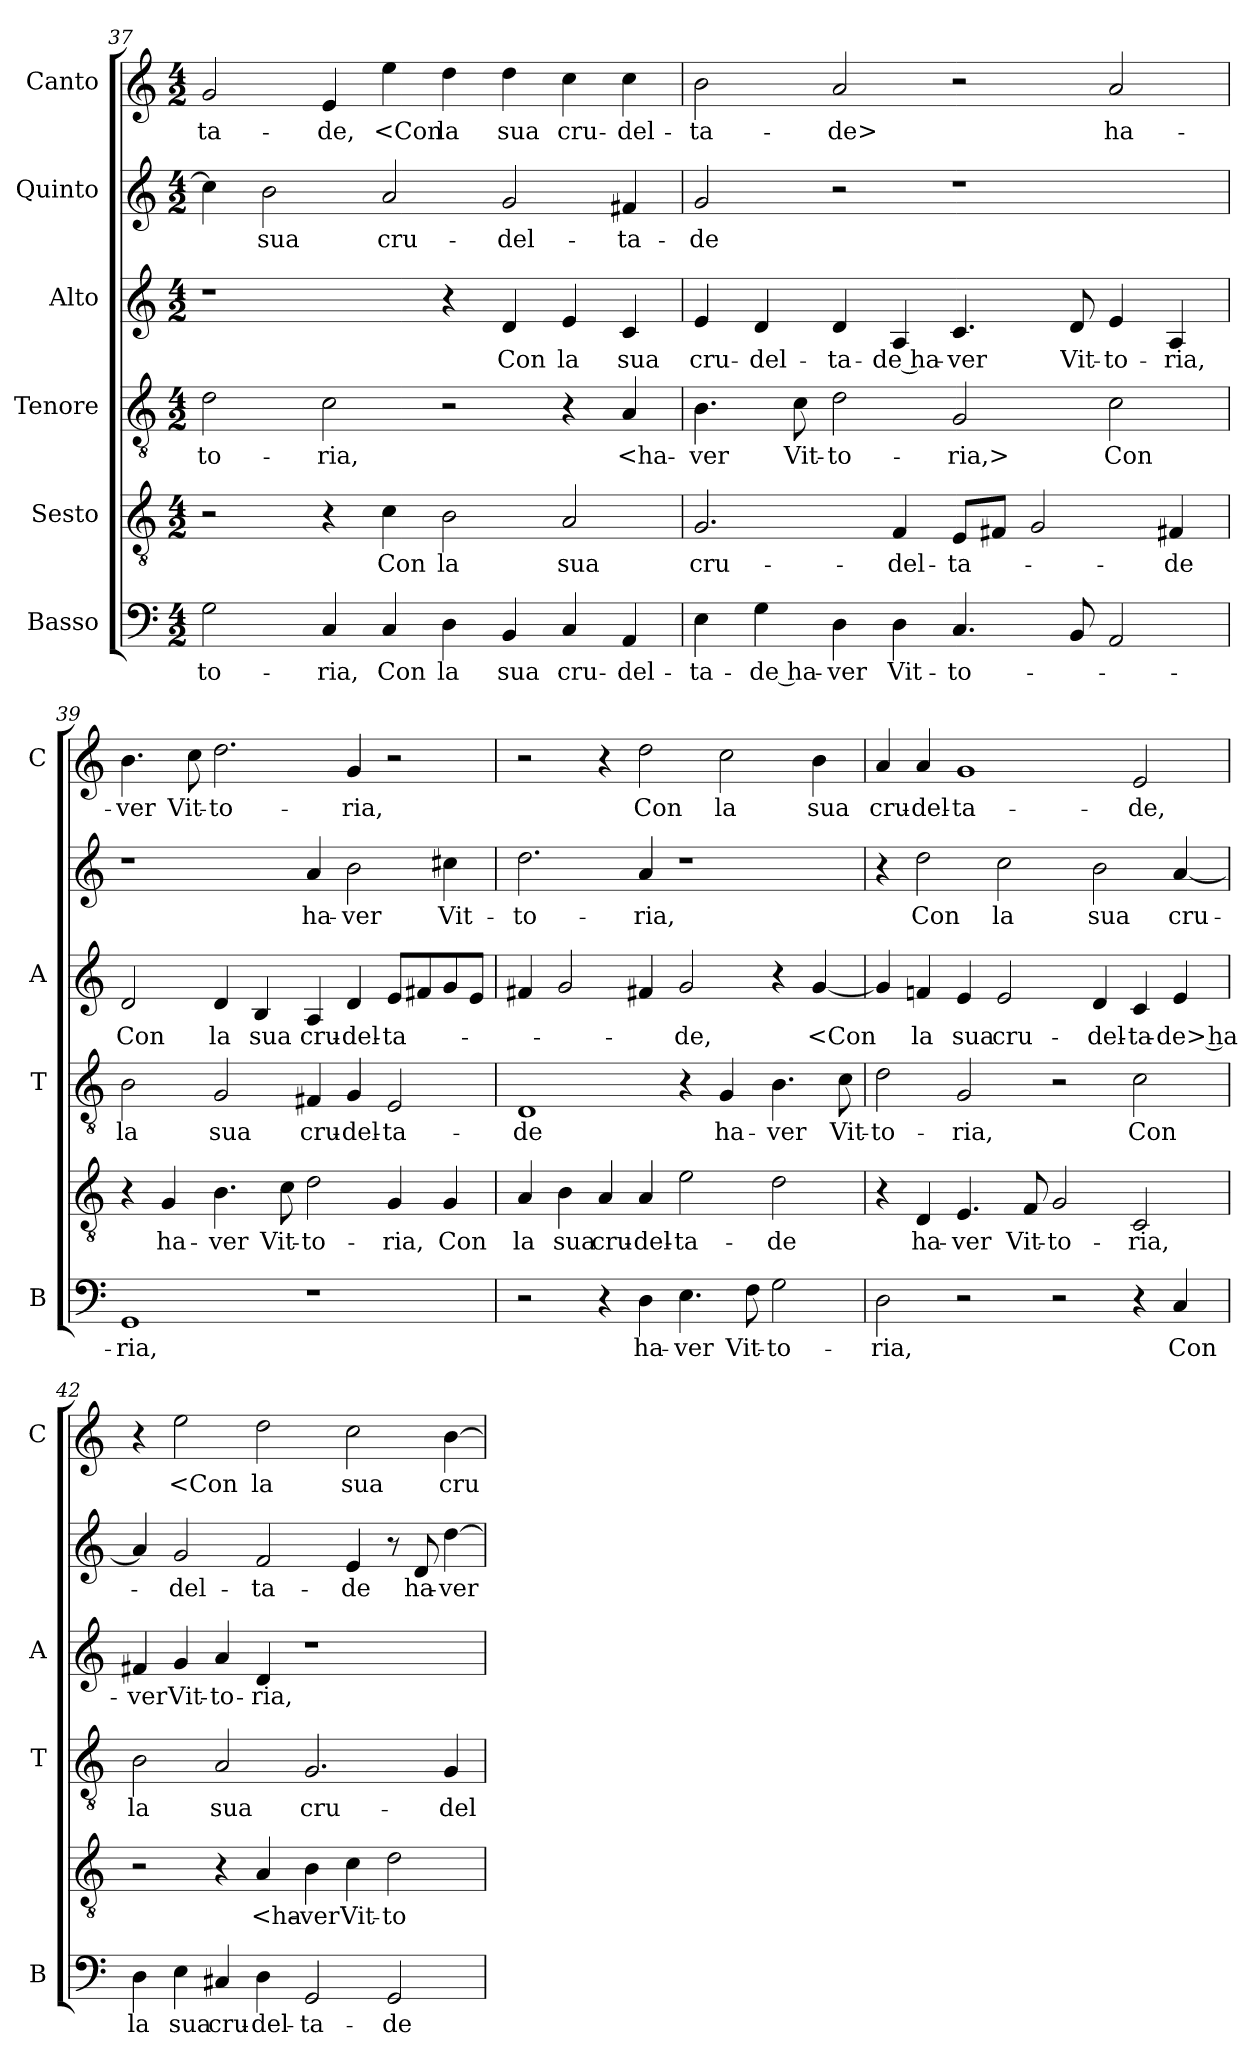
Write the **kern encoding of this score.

**kern	**text	**kern	**text	**kern	**text	**kern	**text	**kern	**text	**kern	**text
*part6	*part6	*part5	*part5	*part4	*part4	*part3	*part3	*part2	*part2	*part1	*part1
*staff6	*staff6	*staff5	*staff5	*staff4	*staff4	*staff3	*staff3	*staff2	*staff2	*staff1	*staff1
*I"Basso	*	*I"Sesto	*	*I"Tenore	*	*I"Alto	*	*I"Quinto	*	*I"Canto	*
*I'B	*	*	*	*I'T	*	*I'A	*	*	*	*I'C	*
*clefF4	*	*clefGv2	*	*clefGv2	*	*clefG2	*	*clefG2	*	*clefG2	*
*k[]	*	*k[]	*	*k[]	*	*k[]	*	*k[]	*	*k[]	*
*C:	*	*C:	*	*C:	*	*C:	*	*C:	*	*C:	*
*M4/2	*	*M4/2	*	*M4/2	*	*M4/2	*	*M4/2	*	*M4/2	*
=37	=37	=37	=37	=37	=37	=37	=37	=37	=37	=37	=37
2G	-to-	2r	.	2d	-to-	1r	.	4cc]	.	2g	-ta-
.	.	.	.	.	.	.	.	2b	sua	.	.
4C	-ria,	4r	.	2c	-ria,	.	.	.	.	4e	-de,
4C	Con	4c	Con	.	.	.	.	2a	cru-	4ee	<Con
4D	la	2B	la	2r	.	4r	.	.	.	4dd	la
4BB	sua	.	.	.	.	4d	Con	2g	-del-	4dd	sua
4C	cru-	2A	sua	4r	.	4e	la	.	.	4cc	cru-
4AA	-del-	.	.	4A	<ha-	4c	sua	4f#X	-ta-	4cc	-del-
=38	=38	=38	=38	=38	=38	=38	=38	=38	=38	=38	=38
4E	-ta-	2.G	cru-	4.B	-ver	4e	cru-	2g	-de	2b	-ta-
4G	-de ha-	.	.	.	.	4d	-del-	.	.	.	.
.	.	.	.	8c	Vit-	.	.	.	.	.	.
4D	-ver	.	.	2d	-to-	4d	-ta-	2r	.	2a	-de>
4D	Vit-	4F	-del-	.	.	4A	-de ha-	.	.	.	.
4.C	-to-	8EL	-ta-	2G	-ria,>	4.c	-ver	1r	.	2r	.
.	.	8F#XJ	.	.	.	.	.	.	.	.	.
.	.	2G	.	.	.	.	.	.	.	.	.
8BB	.	.	.	.	.	8d	Vit-	.	.	.	.
2AA	.	.	.	2c	Con	4e	-to-	.	.	2a	ha-
.	.	4F#X	-de	.	.	4A	-ria,	.	.	.	.
=39	=39	=39	=39	=39	=39	=39	=39	=39	=39	=39	=39
1GG	-ria,	4r	.	2B	la	2d	Con	1r	.	4.b	-ver
.	.	4G	ha-	.	.	.	.	.	.	.	.
.	.	.	.	.	.	.	.	.	.	8cc	Vit-
.	.	4.B	-ver	2G	sua	4d	la	.	.	2.dd	-to-
.	.	.	.	.	.	4B	sua	.	.	.	.
.	.	8c	Vit-	.	.	.	.	.	.	.	.
1r	.	2d	-to-	4F#X	cru-	4A	cru-	4a	ha-	.	.
.	.	.	.	4G	-del-	4d	-del-	2b	-ver	4g	-ria,
.	.	4G	-ria,	2E	-ta-	8eL	-ta-	.	.	2r	.
.	.	.	.	.	.	8f#X	.	.	.	.	.
.	.	4G	Con	.	.	8g	.	4cc#X	Vit-	.	.
.	.	.	.	.	.	8eJ	.	.	.	.	.
=40	=40	=40	=40	=40	=40	=40	=40	=40	=40	=40	=40
2r	.	4A	la	1D	-de	4f#X	.	2.dd	-to-	2r	.
.	.	4B	sua	.	.	2g	.	.	.	.	.
4r	.	4A	cru-	.	.	.	.	.	.	4r	.
4D	ha-	4A	-del-	.	.	4f#X	.	4a	-ria,	2dd	Con
4.E	-ver	2e	-ta-	4r	.	2g	-de,	1r	.	.	.
.	.	.	.	4G	ha-	.	.	.	.	2cc	la
8F	Vit-	.	.	.	.	.	.	.	.	.	.
2G	-to-	2d	-de	4.B	-ver	4r	.	.	.	.	.
.	.	.	.	.	.	[4g	<Con	.	.	4b	sua
.	.	.	.	8c	Vit-	.	.	.	.	.	.
=41	=41	=41	=41	=41	=41	=41	=41	=41	=41	=41	=41
2D	-ria,	4r	.	2d	-to-	4g]	.	4r	.	4a	cru-
.	.	4D	ha-	.	.	4fn	la	2dd	Con	4a	-del-
2r	.	4.E	-ver	2G	-ria,	4e	sua	.	.	1g	-ta-
.	.	.	.	.	.	2e	cru-	2cc	la	.	.
.	.	8F	Vit-	.	.	.	.	.	.	.	.
2r	.	2G	-to-	2r	.	.	.	.	.	.	.
.	.	.	.	.	.	4d	-del-	2b	sua	.	.
4r	.	2C	-ria,	2c	Con	4c	-ta-	.	.	2e	-de,
4C	Con	.	.	.	.	4e	-de> ha-	[4a	cru-	.	.
=42	=42	=42	=42	=42	=42	=42	=42	=42	=42	=42	=42
4D	la	2r	.	2B	la	4f#X	-ver	4a]	.	4r	.
4E	sua	.	.	.	.	4g	Vit-	2g	-del-	2ee	<Con
4C#X	cru-	4r	.	2A	sua	4a	-to-	.	.	.	.
4D	-del-	4A	<ha-	.	.	4d	-ria,	2f	-ta-	2dd	la
2GG	-ta-	4B	-ver	2.G	cru-	1r	.	.	.	.	.
.	.	4c	Vit-	.	.	.	.	4e	-de	2cc	sua
2GG	-de	2d	-to-	.	.	.	.	8r	.	.	.
.	.	.	.	.	.	.	.	8d	ha-	.	.
.	.	.	.	4G	-del-	.	.	[4dd	-ver	[4b	cru-
=	=	=	=	=	=	=	=	=	=	=	=
*-	*-	*-	*-	*-	*-	*-	*-	*-	*-	*-	*-
